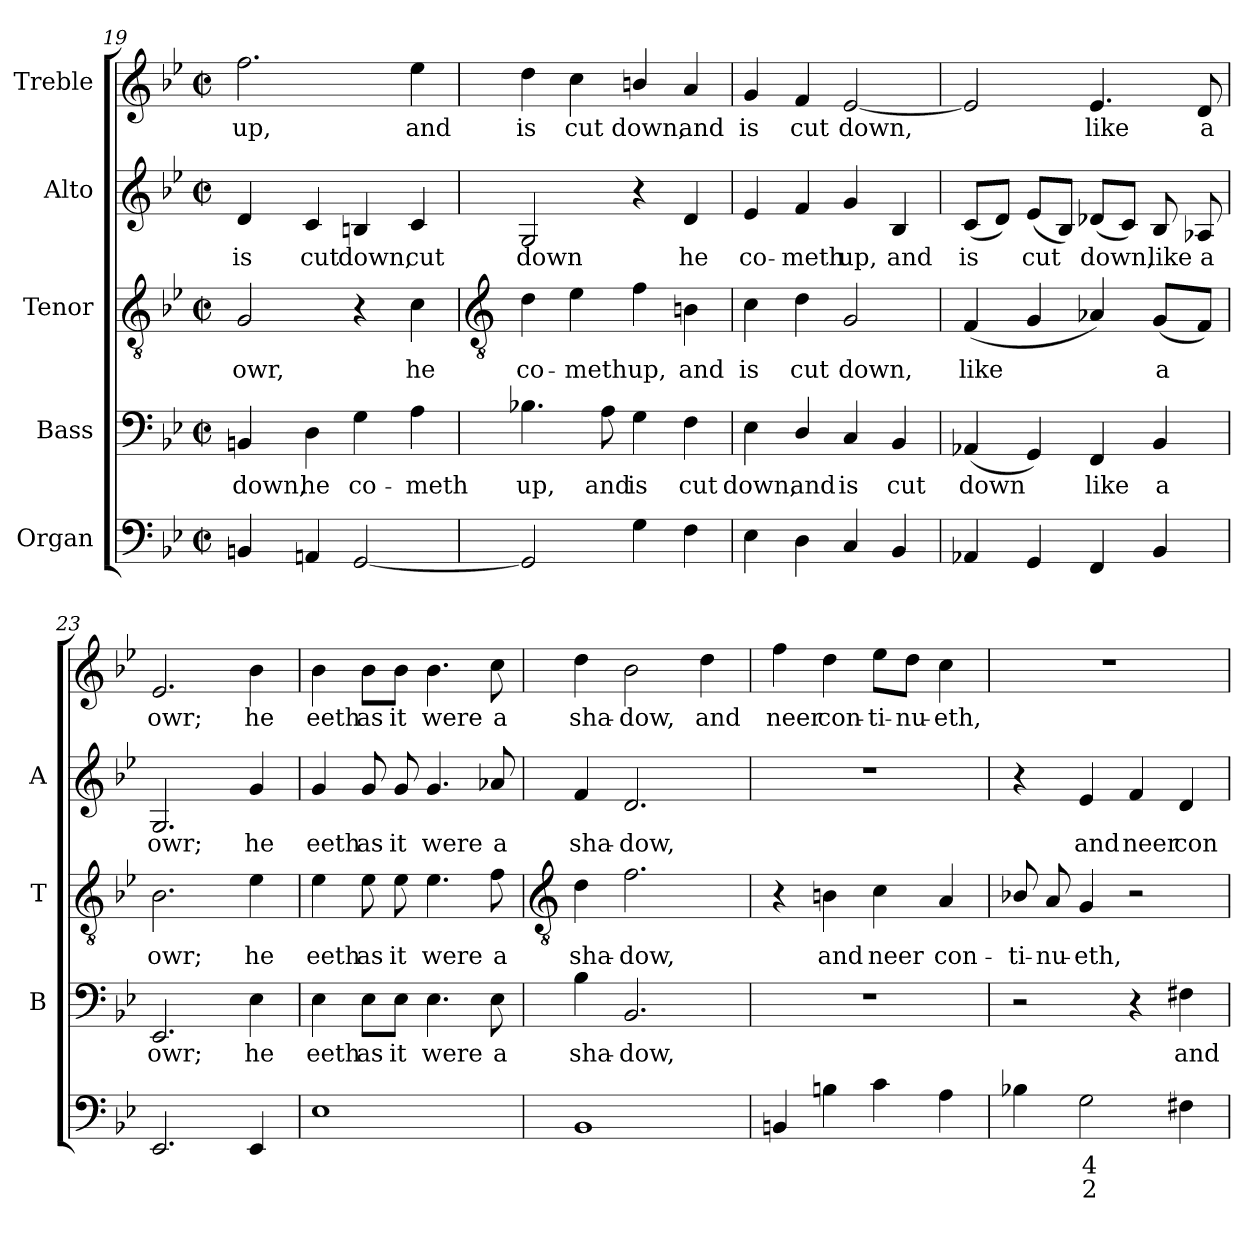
**kern	**text	**text	**kern	**text	**kern	**text	**kern	**text	**kern	**text
*part5	*part5	*part5	*part4	*part4	*part3	*part3	*part2	*part2	*part1	*part1
*staff5	*staff5	*staff5	*staff4	*staff4	*staff3	*staff3	*staff2	*staff2	*staff1	*staff1
*I"Organ	*	*	*I"Bass	*	*I"Tenor	*	*I"Alto	*	*I"Treble	*
*	*	*	*I'B	*	*I'T	*	*I'A	*	*	*
*clefF4	*	*	*clefF4	*	*clefGv2	*	*clefG2	*	*clefG2	*
*k[b-e-]	*	*	*k[b-e-]	*	*k[b-e-]	*	*k[b-e-]	*	*k[b-e-]	*
*B-:	*	*	*B-:	*	*B-:	*	*B-:	*	*B-:	*
*M2/2	*	*	*M2/2	*	*M2/2	*	*M2/2	*	*M2/2	*
*met(c|)	*	*	*met(c|)	*	*met(c|)	*	*met(c|)	*	*met(c|)	*
=19	=19	=19	=19	=19	=19	=19	=19	=19	=19	=19
!	!	!	!	!LO:LY:b	!	!LO:LY:b	!	!LO:LY:b	!	!LO:LY:b
4BBn	.	.	4BBn	down,	2G	owr,	4d	is	2.ff	up,
!	!	!	!	!LO:LY:b	!	!	!	!LO:LY:b	!	!
4AAn	.	.	4D	he	.	.	4c	cut	.	.
!	!	!	!	!LO:LY:b	!	!	!	!LO:LY:b	!	!
[2GG	.	.	4G	co-	4r	.	4Bn	down,	.	.
!	!	!	!	!LO:LY:b	!	!LO:LY:b	!	!LO:LY:b	!	!LO:LY:b
.	.	.	4A	-meth	4c	he	4c	cut	4ee-	and
!!LO:LB:g=z
=20	=20	=20	=20	=20	=20	=20	=20	=20	=20	=20
*	*	*	*	*	*clefGv2	*	*	*	*	*
!	!	!	!	!LO:LY:b	!	!LO:LY:b	!	!LO:LY:b	!	!LO:LY:b
2GG]	.	.	4.B-X	up,	4d	co-	2G	down	4dd	is
!	!	!	!	!	!	!LO:LY:b	!	!	!	!LO:LY:b
.	.	.	.	.	4e-	-meth	.	.	4cc	cut
!	!	!	!	!LO:LY:b	!	!	!	!	!	!
.	.	.	8A	and	.	.	.	.	.	.
!	!	!	!	!LO:LY:b	!	!LO:LY:b	!	!	!	!LO:LY:b
4G	.	.	4G	is	4f	up,	4r	.	4bn/	down,
!	!	!	!	!LO:LY:b	!	!LO:LY:b	!	!LO:LY:b	!	!LO:LY:b
4F	.	.	4F	cut	4Bn	and	4d	he	4a	and
=21	=21	=21	=21	=21	=21	=21	=21	=21	=21	=21
!	!	!	!	!LO:LY:b	!	!LO:LY:b	!	!LO:LY:b	!	!LO:LY:b
4E-	.	.	4E-	down,	4c	is	4e-	co-	4g	is
!	!	!	!	!LO:LY:b	!	!LO:LY:b	!	!LO:LY:b	!	!LO:LY:b
4D	.	.	4D/	and	4d	cut	4f	-meth	4f	cut
!	!	!	!	!LO:LY:b	!	!LO:LY:b	!	!LO:LY:b	!	!LO:LY:b
4C	.	.	4C	is	2G	down,	4g	up,	[2e-	down,
!	!	!	!	!LO:LY:b	!	!	!	!LO:LY:b	!	!
4BB-	.	.	4BB-	cut	.	.	4B-	and	.	.
=22	=22	=22	=22	=22	=22	=22	=22	=22	=22	=22
!	!	!	!	!LO:LY:b	!	!LO:LY:b	!	!LO:LY:b	!	!
4AA-X	.	.	(<4AA-X	down	(<4F	like	(<8cL	is	2e-]	.
.	.	.	.	.	.	.	8dJ)	.	.	.
!	!	!	!	!	!	!	!	!LO:LY:b	!	!
4GG	.	.	4GG)	.	4G	.	(<8e-L	cut	.	.
.	.	.	.	.	.	.	8B-J)	.	.	.
!	!	!	!	!LO:LY:b	!	!	!	!LO:LY:b	!	!LO:LY:b
4FF	.	.	4FF	like	4A-X)	.	(<8d-XL	down,	4.e-	like
.	.	.	.	.	.	.	8cJ)	.	.	.
!	!	!	!	!LO:LY:b	!	!LO:LY:b	!	!LO:LY:b	!	!
4BB-	.	.	4BB-	a	(<8GL	a	8B-	like	.	.
!	!	!	!	!	!	!	!	!LO:LY:b	!	!LO:LY:b
.	.	.	.	.	8FJ)	.	8A-X	a	8d	a
=23	=23	=23	=23	=23	=23	=23	=23	=23	=23	=23
!	!	!	!	!LO:LY:b	!	!LO:LY:b	!	!LO:LY:b	!	!LO:LY:b
2.EE-	.	.	2.EE-	owr;	2.B-	owr;	2.G	owr;	2.e-	owr;
!	!	!	!	!LO:LY:b	!	!LO:LY:b	!	!LO:LY:b	!	!LO:LY:b
4EE-	.	.	4E-	he	4e-	he	4g	he	4b-	he
=24	=24	=24	=24	=24	=24	=24	=24	=24	=24	=24
!	!	!	!	!LO:LY:b	!	!LO:LY:b	!	!LO:LY:b	!	!LO:LY:b
1E-	.	.	4E-	eeth	4e-	eeth	4g	eeth	4b-	eeth
!	!	!	!	!LO:LY:b	!	!LO:LY:b	!	!LO:LY:b	!	!LO:LY:b
.	.	.	8E-\L	as	8e-	as	8g	as	8b-\L	as
!	!	!	!	!LO:LY:b	!	!LO:LY:b	!	!LO:LY:b	!	!LO:LY:b
.	.	.	8E-\J	it	8e-	it	8g	it	8b-\J	it
!	!	!	!	!LO:LY:b	!	!LO:LY:b	!	!LO:LY:b	!	!LO:LY:b
.	.	.	4.E-	were	4.e-	were	4.g	were	4.b-	were
!	!	!	!	!LO:LY:b	!	!LO:LY:b	!	!LO:LY:b	!	!LO:LY:b
.	.	.	8E-	a	8f	a	8a-X	a	8cc	a
!!LO:LB:g=z
=25	=25	=25	=25	=25	=25	=25	=25	=25	=25	=25
*	*	*	*	*	*clefGv2	*	*	*	*	*
!	!	!	!	!LO:LY:b	!	!LO:LY:b	!	!LO:LY:b	!	!LO:LY:b
1BB-	.	.	4B-	sha-	4d	sha-	4f	sha-	4dd	sha-
!	!	!	!	!LO:LY:b	!	!LO:LY:b	!	!LO:LY:b	!	!LO:LY:b
.	.	.	2.BB-	-dow,	2.f	-dow,	2.d	-dow,	2b-	-dow,
!	!	!	!	!	!	!	!	!	!	!LO:LY:b
.	.	.	.	.	.	.	.	.	4dd	and
=26	=26	=26	=26	=26	=26	=26	=26	=26	=26	=26
!	!	!	!	!	!	!	!	!	!	!LO:LY:b
4BBn	.	.	1r	.	4r	.	1r	.	4ff	neer
!	!	!	!	!	!	!LO:LY:b	!	!	!	!LO:LY:b
4Bn	.	.	.	.	4Bn	and	.	.	4dd	con-
!	!	!	!	!	!	!LO:LY:b	!	!	!	!LO:LY:b
4c	.	.	.	.	4c	neer	.	.	8ee-\L	-ti-
!	!	!	!	!	!	!	!	!	!	!LO:LY:b
.	.	.	.	.	.	.	.	.	8dd\J	-nu-
!	!	!	!	!	!	!LO:LY:b	!	!	!	!LO:LY:b
4A	.	.	.	.	4A	con-	.	.	4cc	-eth,
=27	=27	=27	=27	=27	=27	=27	=27	=27	=27	=27
!	!	!	!	!	!	!LO:LY:b	!	!	!	!
4B-X	.	.	2r	.	8B-X/	-ti-	4r	.	1r	.
!	!	!	!	!	!	!LO:LY:b	!	!	!	!
.	.	.	.	.	8A	-nu-	.	.	.	.
!	!LO:LY:b	!LO:LY:b	!	!	!	!LO:LY:b	!	!LO:LY:b	!	!
2G	4	2	.	.	4G	-eth,	4e-	and	.	.
!	!	!	!	!	!	!	!	!LO:LY:b	!	!
.	.	.	4r	.	2r	.	4f	neer	.	.
!	!	!	!	!LO:LY:b	!	!	!	!LO:LY:b	!	!
4F#X	.	.	4F#X	and	.	.	4d	con-	.	.
=	=	=	=	=	=	=	=	=	=	=
*-	*-	*-	*-	*-	*-	*-	*-	*-	*-	*-
